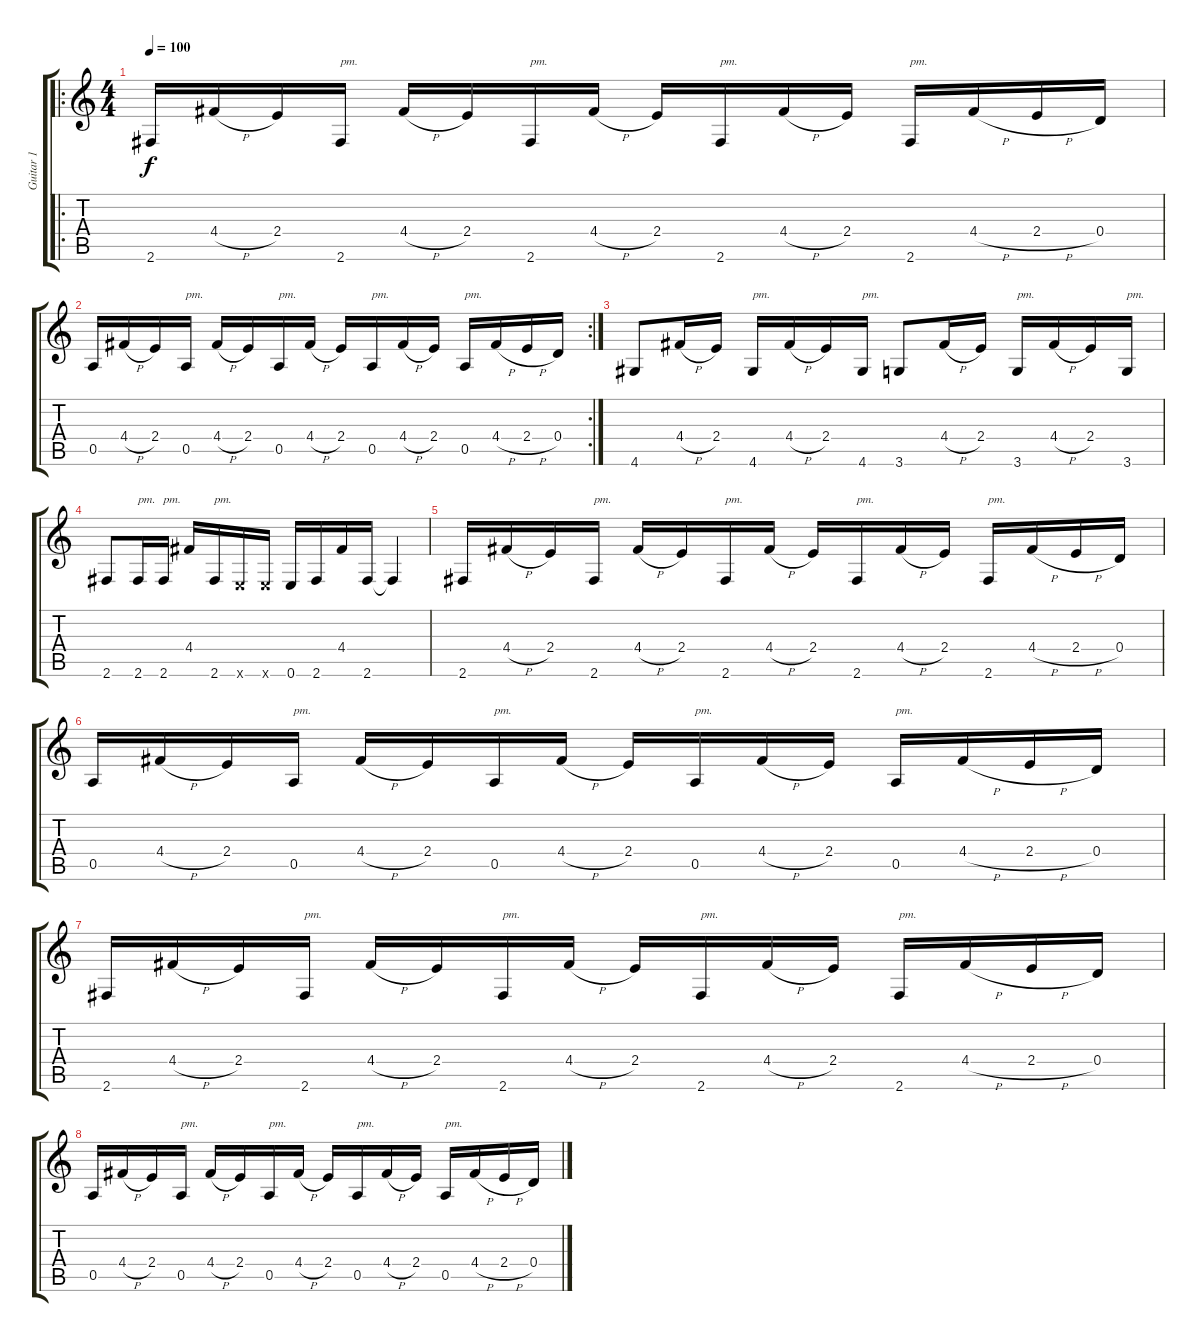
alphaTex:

\track ("Guitar 1" "Guitar 1") {instrument distortionguitar}
\staff {score tabs}
\tuning (E4 B3 G3 D3 A2 E2) {hide}
\ro
\ts (4 4)
\tempo 100
\clef g2
\ks c
2.6.16{dy f} 4.4{h}.16 2.4.16 2.6.16{txt "pm."} 4.4{h}.16 2.4.16 2.6.16{txt "pm."} 4.4{h}.16 2.4.16 2.6.16{txt "pm."} 4.4{h}.16 2.4.16 2.6.16{txt "pm."} 4.4{h}.16 2.4{h}.16 0.4.16 |
\rc 2
0.5.16 4.4{h}.16 2.4.16 0.5.16{txt "pm."} 4.4{h}.16 2.4.16 0.5.16{txt "pm."} 4.4{h}.16 2.4.16 0.5.16{txt "pm."} 4.4{h}.16 2.4.16 0.5.16{txt "pm."} 4.4{h}.16 2.4{h}.16 0.4.16 |
4.6.8 4.4{h}.16 2.4.16 4.6.16{txt "pm."} 4.4{h}.16 2.4.16 4.6.16{txt "pm."} 3.6.8 4.4{h}.16 2.4.16 3.6.16{txt "pm."} 4.4{h}.16 2.4.16 3.6.16{txt "pm."} |
2.6.8 2.6.16{txt "pm."} 2.6.16{txt "pm."} 4.4.16 2.6.16{txt "pm."} 0.6{x}.16 0.6{x}.16 0.6.16 2.6.16 4.4.16 2.6.16 2.6{t}.4 |
2.6.16 4.4{h}.16 2.4.16 2.6.16{txt "pm."} 4.4{h}.16 2.4.16 2.6.16{txt "pm."} 4.4{h}.16 2.4.16 2.6.16{txt "pm."} 4.4{h}.16 2.4.16 2.6.16{txt "pm."} 4.4{h}.16 2.4{h}.16 0.4.16 |
0.5.16 4.4{h}.16 2.4.16 0.5.16{txt "pm."} 4.4{h}.16 2.4.16 0.5.16{txt "pm."} 4.4{h}.16 2.4.16 0.5.16{txt "pm."} 4.4{h}.16 2.4.16 0.5.16{txt "pm."} 4.4{h}.16 2.4{h}.16 0.4.16 |
2.6.16 4.4{h}.16 2.4.16 2.6.16{txt "pm."} 4.4{h}.16 2.4.16 2.6.16{txt "pm."} 4.4{h}.16 2.4.16 2.6.16{txt "pm."} 4.4{h}.16 2.4.16 2.6.16{txt "pm."} 4.4{h}.16 2.4{h}.16 0.4.16 |
0.5.16 4.4{h}.16 2.4.16 0.5.16{txt "pm."} 4.4{h}.16 2.4.16 0.5.16{txt "pm."} 4.4{h}.16 2.4.16 0.5.16{txt "pm."} 4.4{h}.16 2.4.16 0.5.16{txt "pm."} 4.4{h}.16 2.4{h}.16 0.4.16
